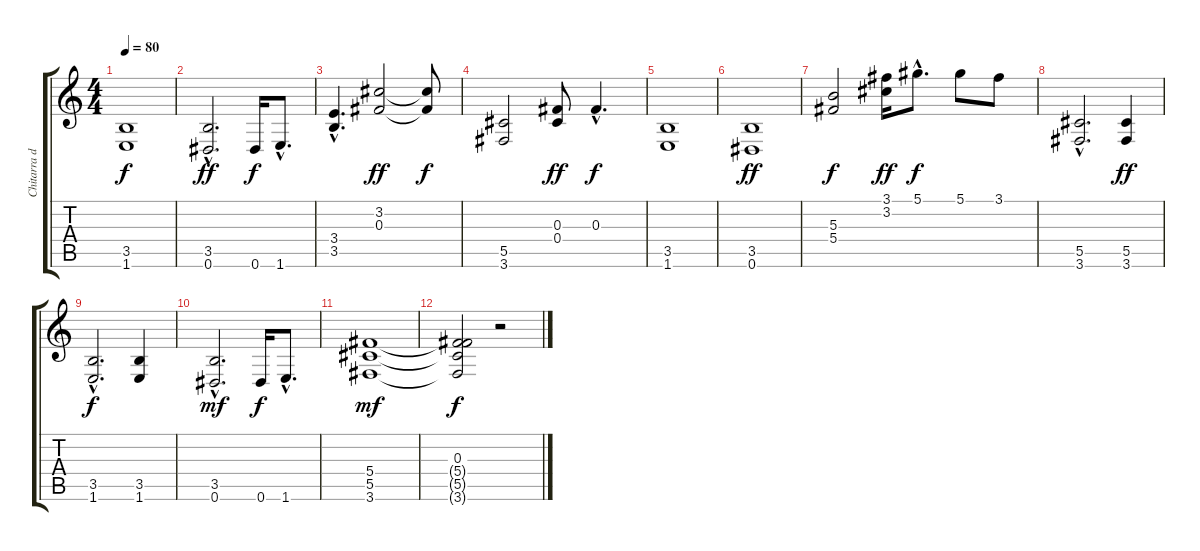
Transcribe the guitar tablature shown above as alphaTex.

\track ("Chitarra distorta" "Chitarra d") {instrument distortionguitar}
\staff {score tabs}
\tuning (Eb4 Bb3 Gb3 Db3 Ab2 Eb2) {hide}
\ts (4 4)
\tempo 80
\clef g2
\ks c
(3.5 1.6).1{dy f} |
(3.5{hac} 0.6{hac}).2{d dy ff} 0.6.16{dy f} 1.6{hac}.8{d} |
(3.4{hac} 3.5{hac}).4{d} (3.2 0.3).2{dy ff} (3.2{t} 0.3{t}).8{dy f} |
(5.5 3.6).2 (0.3 0.4).8{dy ff} 0.3{hac}.4{d dy f} |
(3.5 1.6).1 |
(3.5 0.6).1{dy ff} |
(5.3 5.4).2{dy f} (3.1 3.2).16{dy ff} 5.1{hac}.8{d dy f} 5.1.8 3.1.8 |
(5.5{hac} 3.6{hac}).2{d} (5.5 3.6).4{dy ff} |
(3.5{hac} 1.6{hac}).2{d dy f} (3.5 1.6).4 |
(3.5{hac} 0.6{hac}).2{d dy mf} 0.6.16{dy f} 1.6{hac}.8{d} |
(5.4 5.5 3.6).1{dy mf} |
(0.3 5.4{t} 5.5{t} 3.6{t}).2{dy f} r.2
